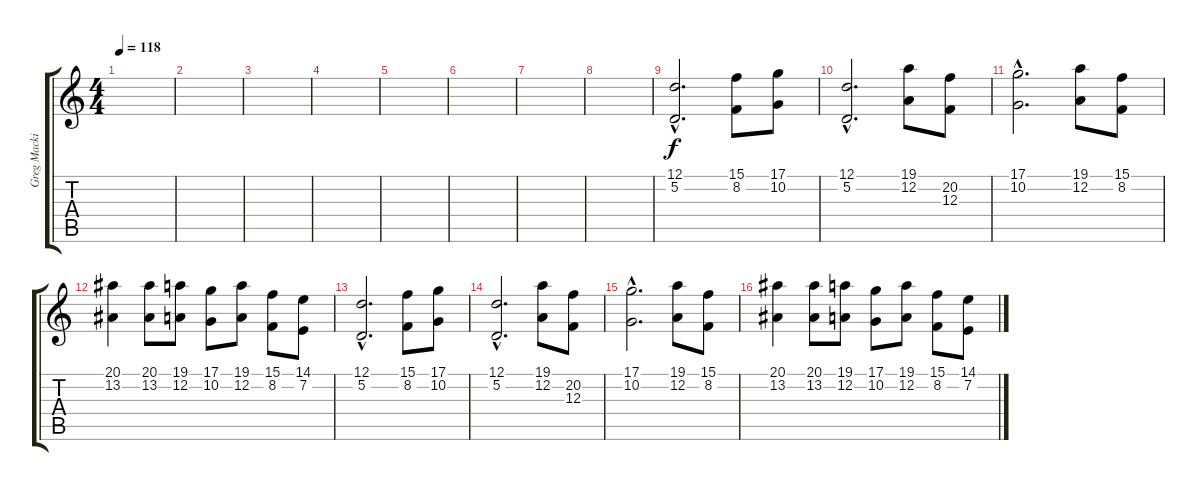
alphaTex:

\track ("Greg Mackintosh" "Greg Macki") {instrument acousticgrandpiano}
\staff {score tabs}
\tuning (D4 A3 F3 C3 G2 D2) {hide}
\ts (4 4)
\tempo 118
\clef g2
\ks c
|
|
|
|
|
|
|
|
(12.1{hac} 5.2{hac}).2{d} (15.1 8.2).8 (17.1 10.2).8 |
(12.1{hac} 5.2{hac}).2{d} (19.1 12.2).8 (20.2 12.3).8 |
(17.1{hac} 10.2{hac}).2{d} (19.1 12.2).8 (15.1 8.2).8 |
(20.1 13.2).4 (20.1 13.2).8 (19.1 12.2).8 (17.1 10.2).8 (19.1 12.2).8 (15.1 8.2).8 (14.1 7.2).8 |
(12.1{hac} 5.2{hac}).2{d} (15.1 8.2).8 (17.1 10.2).8 |
(12.1{hac} 5.2{hac}).2{d} (19.1 12.2).8 (20.2 12.3).8 |
(17.1{hac} 10.2{hac}).2{d} (19.1 12.2).8 (15.1 8.2).8 |
(20.1 13.2).4 (20.1 13.2).8 (19.1 12.2).8 (17.1 10.2).8 (19.1 12.2).8 (15.1 8.2).8 (14.1 7.2).8
